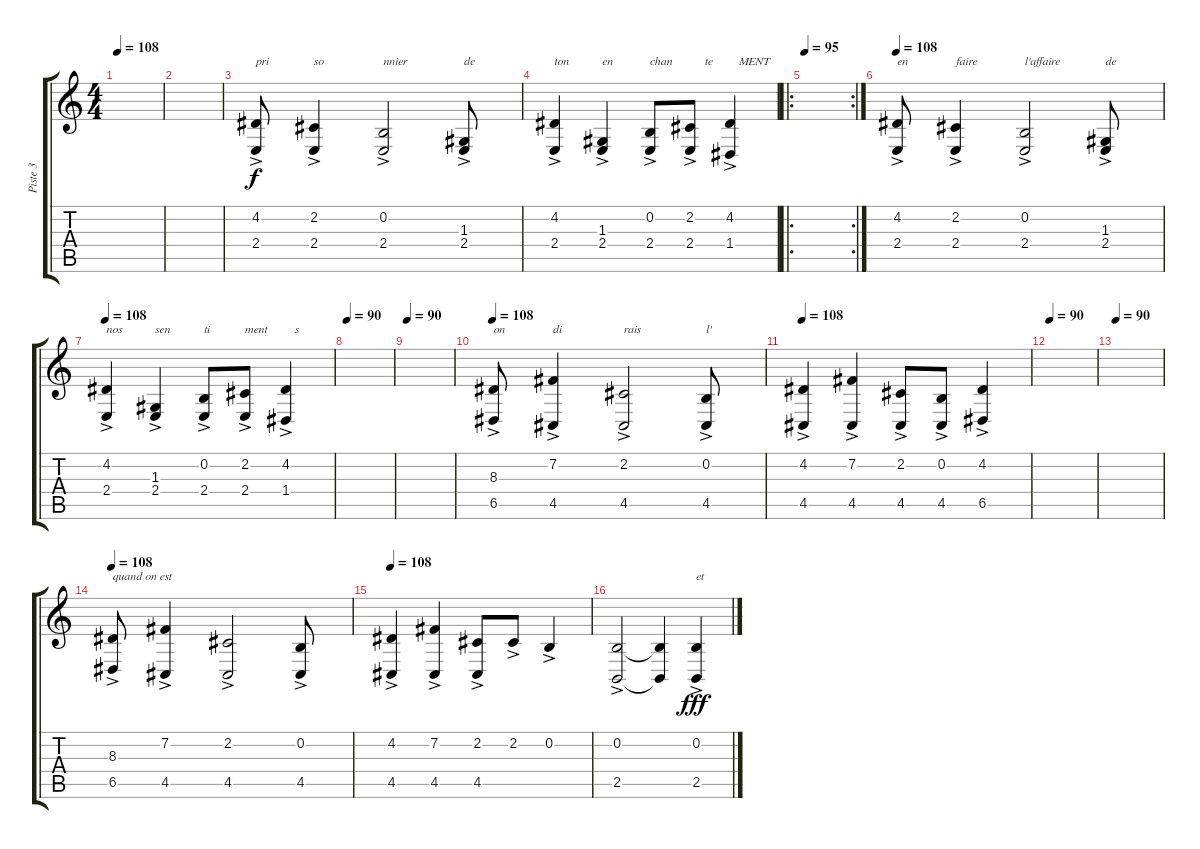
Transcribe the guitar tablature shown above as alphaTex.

\track ("Piste 3" "Piste 3") {instrument lead1square}
\staff {score tabs}
\tuning (E4 B3 G3 D3 A2 E2) {hide}
\ts (4 4)
\tempo 108
\clef g2
\ks c
|
|
(4.2{ac} 2.4).8{txt "pri"} (2.2{ac} 2.4).4{txt "so"} (0.2{ac} 2.4).2{txt "nnier"} (1.3{ac} 2.4).8{txt "de"} |
(4.2{ac} 2.4).4{txt "ton"} (1.3{ac} 2.4).4{txt "en"} (0.2{ac} 2.4).8{txt "chan"} (2.2{ac} 2.4).8{txt "     te "} (4.2{ac} 1.4).4{txt "   MENT"} |
\ro
\rc 2
\tempo 95
|
\tempo 108
(4.2{ac} 2.4).8{txt "en"} (2.2{ac} 2.4).4{txt "faire"} (0.2{ac} 2.4).2{txt "l'affaire"} (1.3{ac} 2.4).8{txt "de"} |
\tempo 108
(4.2{ac} 2.4).4{txt "nos"} (1.3{ac} 2.4).4{txt "sen"} (0.2{ac} 2.4).8{txt "ti"} (2.2{ac} 2.4).8{txt "ment "} (4.2{ac} 1.4).4{txt "   s"} |
\tempo 90
|
\tempo 90
|
\tempo 108
(8.3{ac} 6.5).8{txt "on "} (7.2{ac} 4.5).4{txt "di"} (2.2{ac} 4.5).2{txt "rais"} (0.2{ac} 4.5).8{txt "l'"} |
\tempo 108
(4.2{ac} 4.5).4 (7.2{ac} 4.5).4 (2.2{ac} 4.5).8 (0.2{ac} 4.5).8 (4.2{ac} 6.5).4 |
\tempo 90
|
\tempo 90
|
\tempo 108
(8.3{ac} 6.5).8{txt "quand on est"} (7.2{ac} 4.5).4 (2.2{ac} 4.5).2 (0.2{ac} 4.5).8 |
\tempo 108
(4.2{ac} 4.5).4 (7.2{ac} 4.5).4 (2.2{ac} 4.5).8 2.2{ac}.8 0.2{ac}.4 |
(0.2{ac} 2.5).2 (0.2{t} 2.5{t}).4{dy f} (0.2{ac} 2.5).4{txt "et" dy fff}
